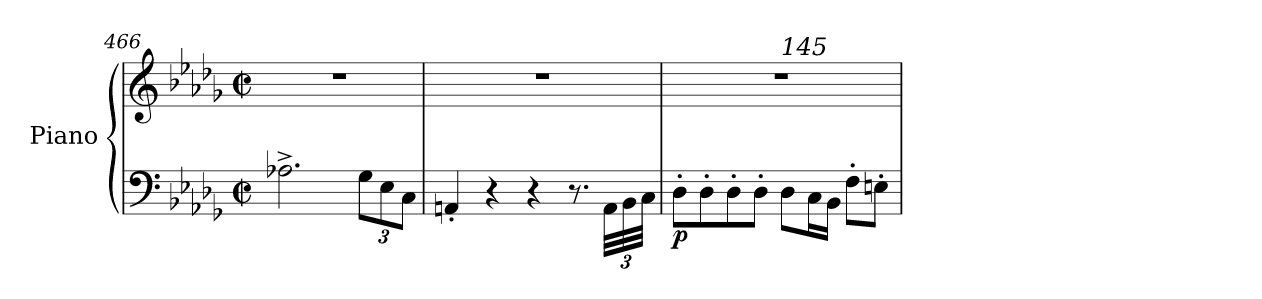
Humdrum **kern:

**kern	**kern	**dynam
*part1	*part1	*part1
*staff2	*staff1	*staff1/2
*I"Piano	*	*
*I'Pno	*	*
*clefF4	*clefG2	*
*k[b-e-a-d-g-]	*k[b-e-a-d-g-]	*
*M2/2	*M2/2	*
*met(c|)	*met(c|)	*
=466	=466	=466
2.A-X^\	1r	.
*Xbrackettup	*	*
12G-\L	.	.
12E-\	.	.
12C\J	.	.
=467	=467	=467
4AAn'/	1r	.
4r	.	.
4r	.	.
8.r	.	.
48AA\LLL	.	.
48BB-\	.	.
48C\JJJ	.	.
=468	=468	=468
!	!LO:TX:a:i:t=140	!
!	!	!LO:DY:b=2
*	*^	*
8D-'\L	1r	2ryy	p
8D-'\	.	.	.
8D-'\	.	.	.
8D-'\J	.	.	.
!	!	!LO:TX:a:i:t=145	!
8D-\L	.	2ryy	.
16C\L	.	.	.
16BB-\JJ	.	.	.
8F'\L	.	.	.
8En'\J	.	.	.
*	*v	*v	*
=	=	=
*-	*-	*-
